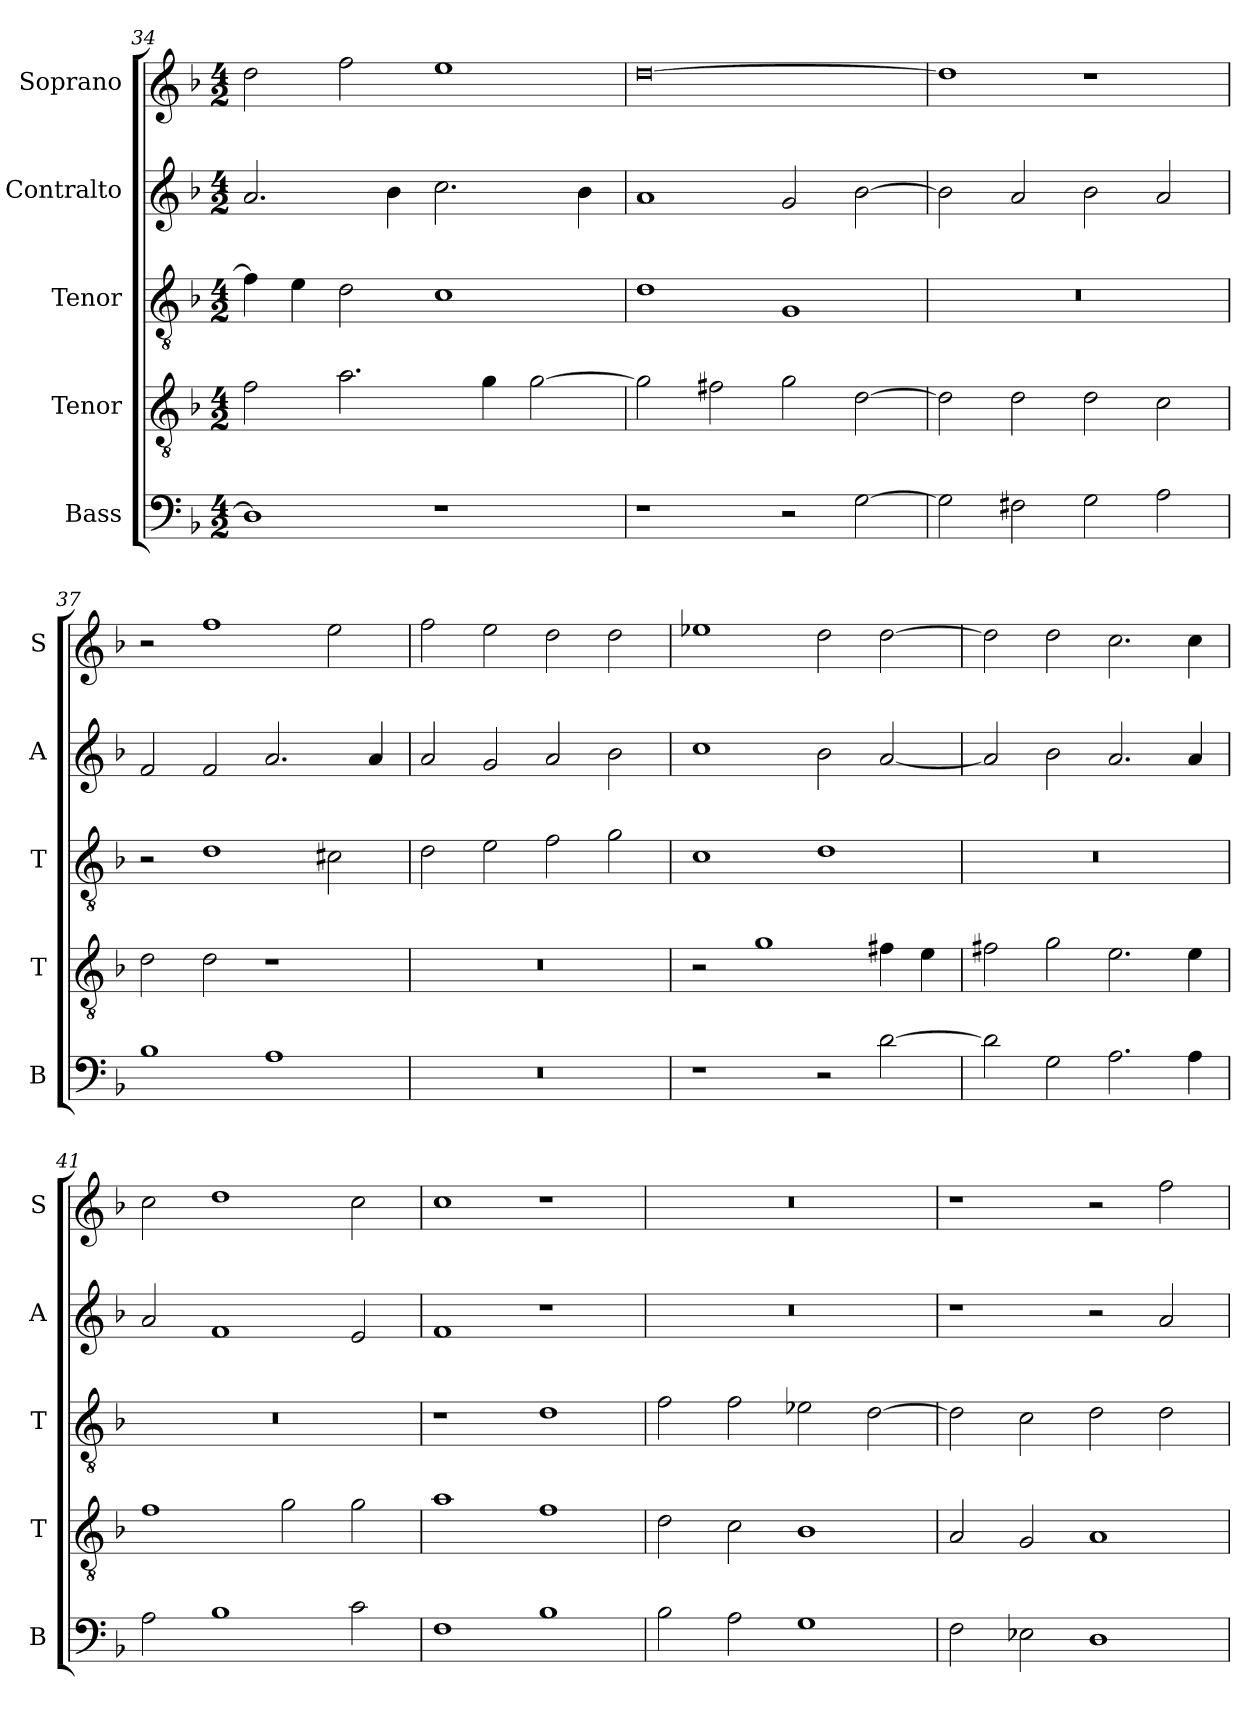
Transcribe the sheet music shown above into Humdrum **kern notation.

**kern	**kern	**kern	**kern	**kern
*part5	*part4	*part3	*part2	*part1
*staff5	*staff4	*staff3	*staff2	*staff1
*I"Bass	*I"Tenor	*I"Tenor	*I"Contralto	*I"Soprano
*I'B	*I'T	*I'T	*I'A	*I'S
*clefF4	*clefGv2	*clefGv2	*clefG2	*clefG2
*k[b-]	*k[b-]	*k[b-]	*k[b-]	*k[b-]
*G:dor	*G:dor	*G:dor	*G:dor	*G:dor
*M4/2	*M4/2	*M4/2	*M4/2	*M4/2
=34	=34	=34	=34	=34
1D]	2f	4f]	2.a	2dd
.	.	4e	.	.
.	2.a	2d	.	2ff
.	.	.	4b-	.
1r	.	1c	2.cc	1ee
.	4g	.	.	.
.	[2g	.	.	.
.	.	.	4b-	.
=35	=35	=35	=35	=35
1r	2g]	1d	1a	[0dd
.	2f#X	.	.	.
2r	2g	1G	2g	.
[2G	[2d	.	[2b-	.
=36	=36	=36	=36	=36
2G]	2d]	0r	2b-]	1dd]
2F#X	2d	.	2a	.
2G	2d	.	2b-	1r
2A	2c	.	2a	.
=37	=37	=37	=37	=37
1B-	2d	2r	2f	2r
.	2d	1d	2f	1ff
1A	1r	.	2.a	.
.	.	2c#X	.	2ee
.	.	.	4a	.
=38	=38	=38	=38	=38
0r	0r	2d	2a	2ff
.	.	2e	2g	2ee
.	.	2f	2a	2dd
.	.	2g	2b-	2dd
=39	=39	=39	=39	=39
1r	2r	1c	1cc	1ee-X
.	1g	.	.	.
2r	.	1d	2b-	2dd
[2d	4f#X	.	[2a	[2dd
.	4e	.	.	.
=40	=40	=40	=40	=40
2d]	2f#X	0r	2a]	2dd]
2G	2g	.	2b-	2dd
2.A	2.e	.	2.a	2.cc
4A	4e	.	4a	4cc
=41	=41	=41	=41	=41
2A	1f	0r	2a	2cc
1B-	.	.	1f	1dd
.	2g	.	.	.
2c	2g	.	2e	2cc
=42	=42	=42	=42	=42
1F	1a	1r	1f	1cc
1B-	1f	1d	1r	1r
=43	=43	=43	=43	=43
2B-	2d	2f	0r	0r
2A	2c	2f	.	.
1G	1B-	2e-X	.	.
.	.	[2d	.	.
=44	=44	=44	=44	=44
2F	2A	2d]	1r	1r
2E-X	2G	2c	.	.
1D	1A	2d	2r	2r
.	.	2d	2a	2ff
=	=	=	=	=
*-	*-	*-	*-	*-
